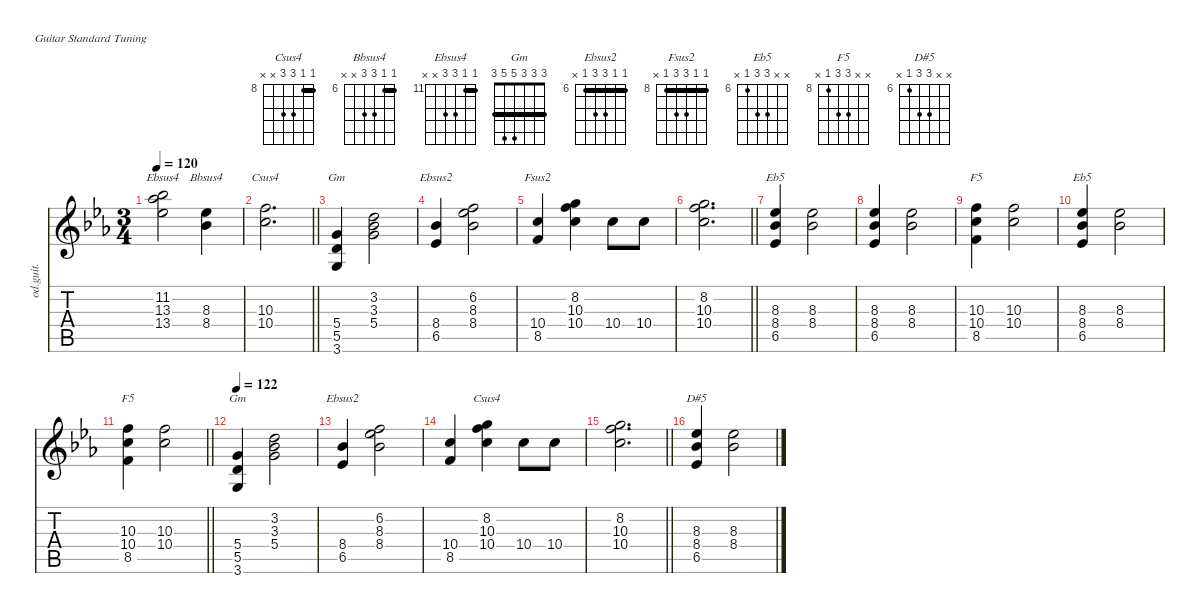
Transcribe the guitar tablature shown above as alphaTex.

\defaultSystemsLayout 4
\hideDynamics
\bracketExtendMode nobrackets
\otherSystemsTrackNameOrientation horizontal
\track ("Electric Guitar 2" "od.guit.") {defaultSystemsLayout 8 instrument overdrivenguitar}
\staff {score tabs}
\tuning (E4 B3 G3 D3 A2 E2)
\chord ("Csus4" 8 8 10 10 x x) {firstfret 8 barre 8}
\chord ("Bbsus4" 6 6 8 8 x x) {firstfret 6 barre 6}
\chord ("Ebsus4" 11 11 13 13 x x) {firstfret 11 barre 11}
\chord ("Gm" 3 3 3 5 5 3) {showfingering false barre (3 3 3)}
\chord ("Ebsus2" 6 6 8 8 6 x) {firstfret 6 showfingering false barre (6 6)}
\chord ("Fsus2" 8 8 10 10 8 x) {firstfret 8 showfingering false barre (8 8)}
\chord ("Eb5" x x 8 8 6 x) {firstfret 6}
\chord ("F5" x x 10 10 8 x) {firstfret 8}
\chord ("D#5" x x 8 8 6 x) {firstfret 6}
\ts (3 4)
\tempo 120
\clef g2
\ks eb
(11.2{acc b} 13.3{acc b} 13.4{acc b}).2{ch "Ebsus4" dy f beam Down} (8.3{acc b} 8.4{acc b}).4{ch "Bbsus4" beam Down} |
\barLineRight lightlight
(10.3{acc forcenatural} 10.4{acc forcenatural}).2{d ch "Csus4" dy mf beam Down} |
(5.4{acc forcenatural} 5.5{acc forcenatural} 3.6{acc forcenatural}).4{ch "Gm" dy p beam Up} (3.2{acc forcenatural} 3.3{acc b} 5.4{acc forcenatural}).2{beam Down} |
(8.4{acc b} 6.5{acc b}).4{ch "Ebsus2" beam Up} (6.2{acc forcenatural} 8.3{acc b} 8.4{acc b}).2{beam Down} |
(10.4{acc forcenatural} 8.5{acc forcenatural}).4{ch "Fsus2" beam Up} (8.2{acc forcenatural} 10.3{acc forcenatural} 10.4{acc forcenatural}).4{beam Down} 10.4{acc forcenatural}.8{dy pp beam Down} 10.4{acc forcenatural}.8{beam Down} |
\barLineRight lightlight
(8.2{acc forcenatural} 10.3{acc forcenatural} 10.4{acc forcenatural}).2{d beam Down} |
(8.3{acc b} 8.4{acc b} 6.5{acc b}).4{ch "Eb5" beam Up} (8.3{acc b} 8.4{acc b}).2{beam Down} |
(8.3{acc b} 8.4{acc b} 6.5{acc b}).4{beam Up} (8.3{acc b} 8.4{acc b}).2{beam Down} |
(10.3{acc forcenatural} 10.4{acc forcenatural} 8.5{acc forcenatural}).4{ch "F5" beam Down} (10.3{acc forcenatural} 10.4{acc forcenatural}).2{beam Down} |
(8.3{acc b} 8.4{acc b} 6.5{acc b}).4{ch "Eb5" beam Up} (8.3{acc b} 8.4{acc b}).2{beam Down} |
\barLineRight lightlight
(10.3{acc forcenatural} 10.4{acc forcenatural} 8.5{acc forcenatural}).4{ch "F5" beam Down} (10.3{acc forcenatural} 10.4{acc forcenatural}).2{beam Down} |
\tempo 122
(5.4{acc forcenatural} 5.5{acc forcenatural} 3.6{acc forcenatural}).4{ch "Gm" dy p beam Up} (3.2{acc forcenatural} 3.3{acc b} 5.4{acc forcenatural}).2{beam Down} |
(8.4{acc b} 6.5{acc b}).4{ch "Ebsus2" beam Up} (6.2{acc forcenatural} 8.3{acc b} 8.4{acc b}).2{beam Down} |
(10.4{acc forcenatural} 8.5{acc forcenatural}).4{beam Up} (8.2{acc forcenatural} 10.3{acc forcenatural} 10.4{acc forcenatural}).4{ch "Csus4" beam Down} 10.4{acc forcenatural}.8{dy pp beam Down} 10.4{acc forcenatural}.8{beam Down} |
\barLineRight lightlight
(8.2{acc forcenatural} 10.3{acc forcenatural} 10.4{acc forcenatural}).2{d beam Down} |
(8.3{acc b} 8.4{acc b} 6.5{acc b}).4{ch "D#5" beam Up} (8.3{acc b} 8.4{acc b}).2{beam Down}
